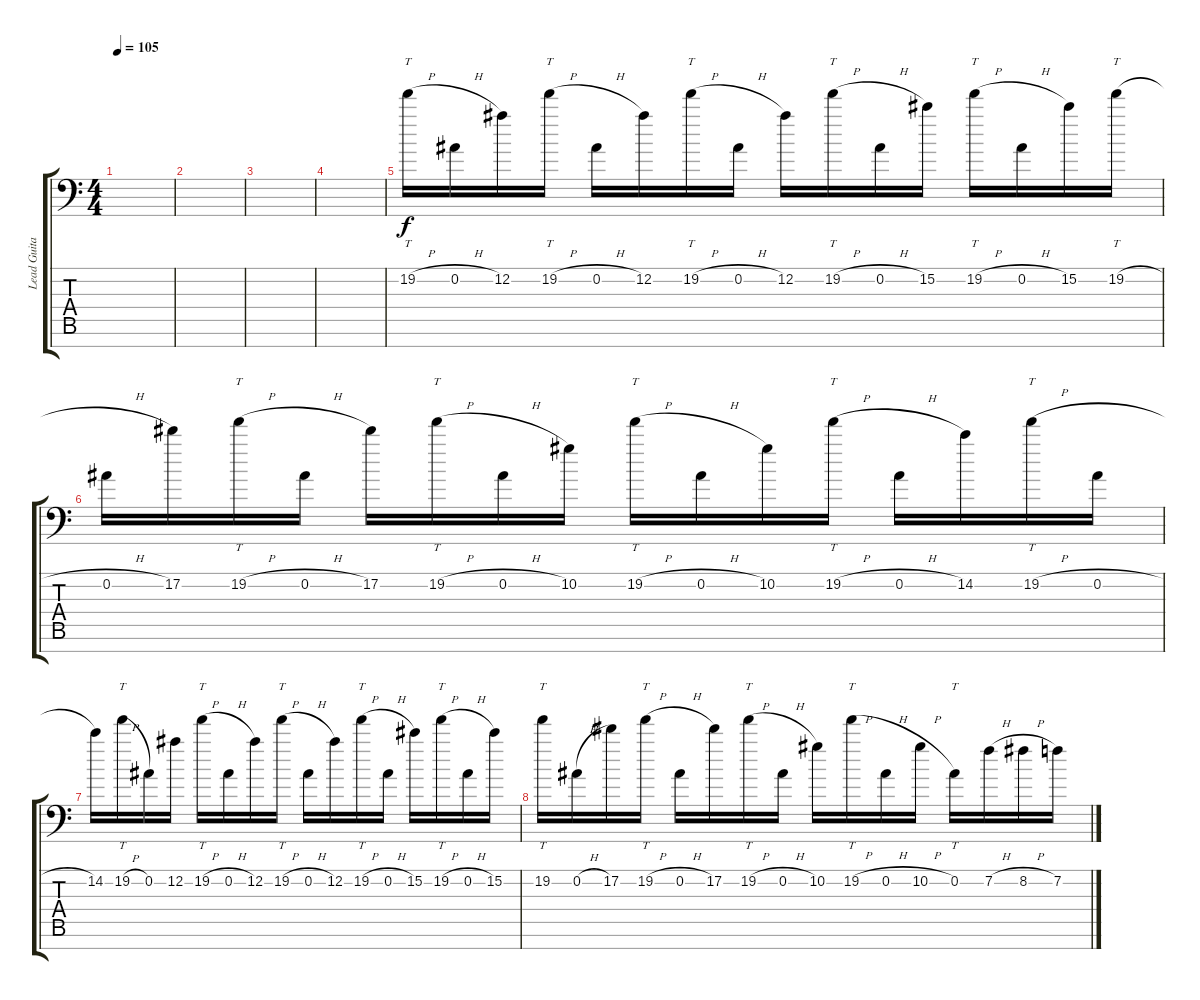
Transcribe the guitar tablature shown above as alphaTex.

\track ("Lead Guitar #1" "Lead Guita") {instrument distortionguitar}
\staff {score tabs}
\tuning (Eb4 Bb3 F3 Eb3 Bb2 F2 Ab1) {hide}
\ts (4 4)
\section ("" "")
\tempo 105
\clef f4
\ks c
|
|
|
|
19.2{h}.16{tt volume 5} 0.2{h}.16 12.2.16 19.2{h}.16{tt} 0.2{h}.16 12.2.16 19.2{h}.16{tt} 0.2{h}.16 12.2.16 19.2{h}.16{tt} 0.2{h}.16 15.2.16 19.2{h}.16{tt} 0.2{h}.16 15.2.16 19.2{h}.16{tt} |
0.2{h}.16 17.2.16 19.2{h}.16{tt} 0.2{h}.16 17.2.16 19.2{h}.16{tt} 0.2{h}.16 10.2.16 19.2{h}.16{tt} 0.2{h}.16 10.2.16 19.2{h}.16{tt} 0.2{h}.16 14.2.16 19.2{h}.16{tt} 0.2{h}.16 |
14.2.16 19.2{h}.16{tt} 0.2.16 12.2.16 19.2{h}.16{tt} 0.2{h}.16 12.2.16 19.2{h}.16{tt} 0.2{h}.16 12.2.16 19.2{h}.16{tt} 0.2{h}.16 15.2.16 19.2{h}.16{tt} 0.2{h}.16 15.2.16 |
19.2.16{tt} 0.2{h}.16 17.2.16 19.2{h}.16{tt} 0.2{h}.16 17.2.16 19.2{h}.16{tt} 0.2{h}.16 10.2.16 19.2{h}.16{tt} 0.2{h}.16 10.2{h}.16 0.2.16{tt} 7.2{h}.16 8.2{h}.16 7.2.16
